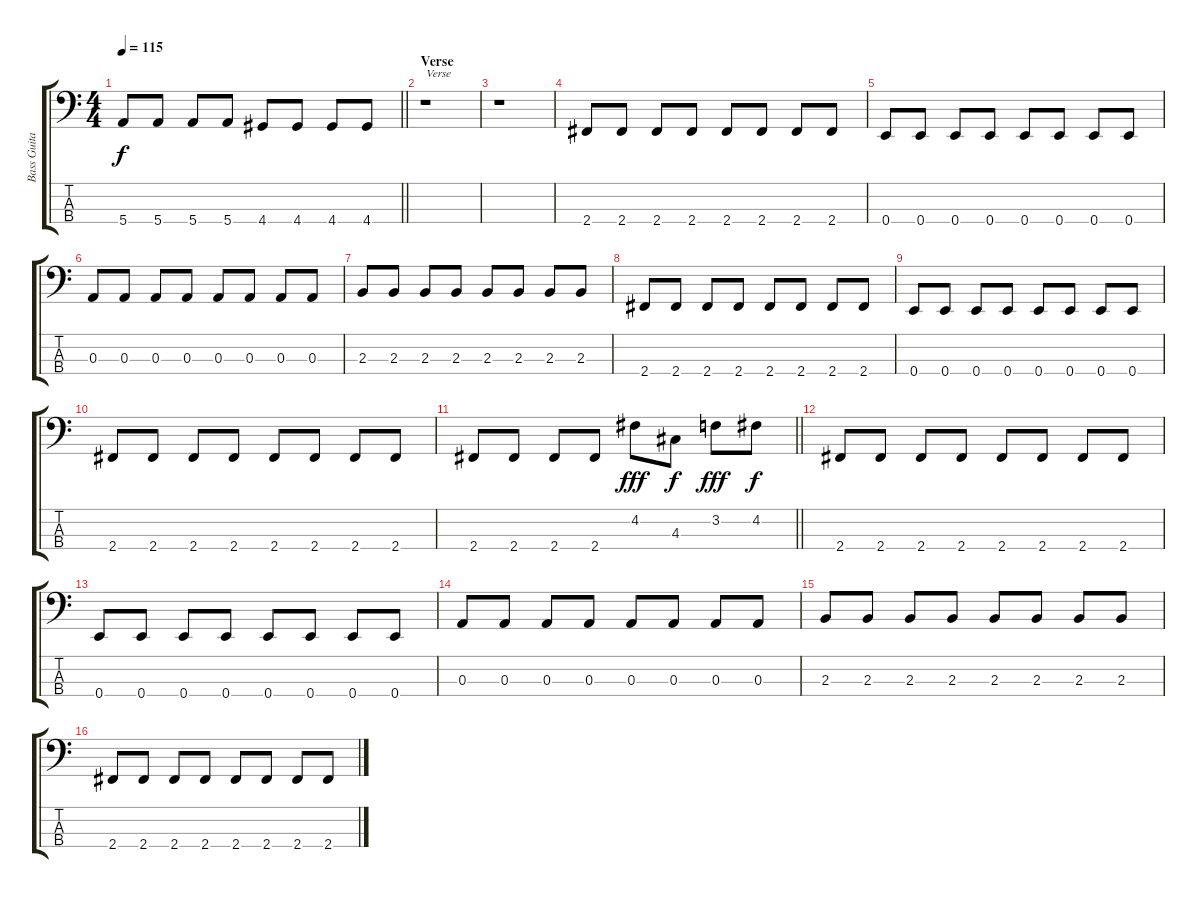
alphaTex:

\track ("Bass Guitar" "Bass Guita") {instrument electricbassfinger}
\staff {score tabs}
\tuning (G2 D2 A1 E1) {hide}
\ts (4 4)
\tempo 115
\clef f4
\barLineRight lightlight
\ks c
5.4.8{dy f} 5.4.8 5.4.8 5.4.8 4.4.8 4.4.8 4.4.8 4.4.8 |
\section ("" "Verse")
r.1{txt "Verse"} |
r.1 |
2.4.8 2.4.8 2.4.8 2.4.8 2.4.8 2.4.8 2.4.8 2.4.8 |
0.4.8 0.4.8 0.4.8 0.4.8 0.4.8 0.4.8 0.4.8 0.4.8 |
0.3.8 0.3.8 0.3.8 0.3.8 0.3.8 0.3.8 0.3.8 0.3.8 |
2.3.8 2.3.8 2.3.8 2.3.8 2.3.8 2.3.8 2.3.8 2.3.8 |
2.4.8 2.4.8 2.4.8 2.4.8 2.4.8 2.4.8 2.4.8 2.4.8 |
0.4.8 0.4.8 0.4.8 0.4.8 0.4.8 0.4.8 0.4.8 0.4.8 |
2.4.8 2.4.8 2.4.8 2.4.8 2.4.8 2.4.8 2.4.8 2.4.8 |
\barLineRight lightlight
2.4.8 2.4.8 2.4.8 2.4.8 4.2.8{dy fff} 4.3.8{dy f} 3.2.8{dy fff} 4.2.8{dy f} |
2.4.8 2.4.8 2.4.8 2.4.8 2.4.8 2.4.8 2.4.8 2.4.8 |
0.4.8 0.4.8 0.4.8 0.4.8 0.4.8 0.4.8 0.4.8 0.4.8 |
0.3.8 0.3.8 0.3.8 0.3.8 0.3.8 0.3.8 0.3.8 0.3.8 |
2.3.8 2.3.8 2.3.8 2.3.8 2.3.8 2.3.8 2.3.8 2.3.8 |
2.4.8 2.4.8 2.4.8 2.4.8 2.4.8 2.4.8 2.4.8 2.4.8
